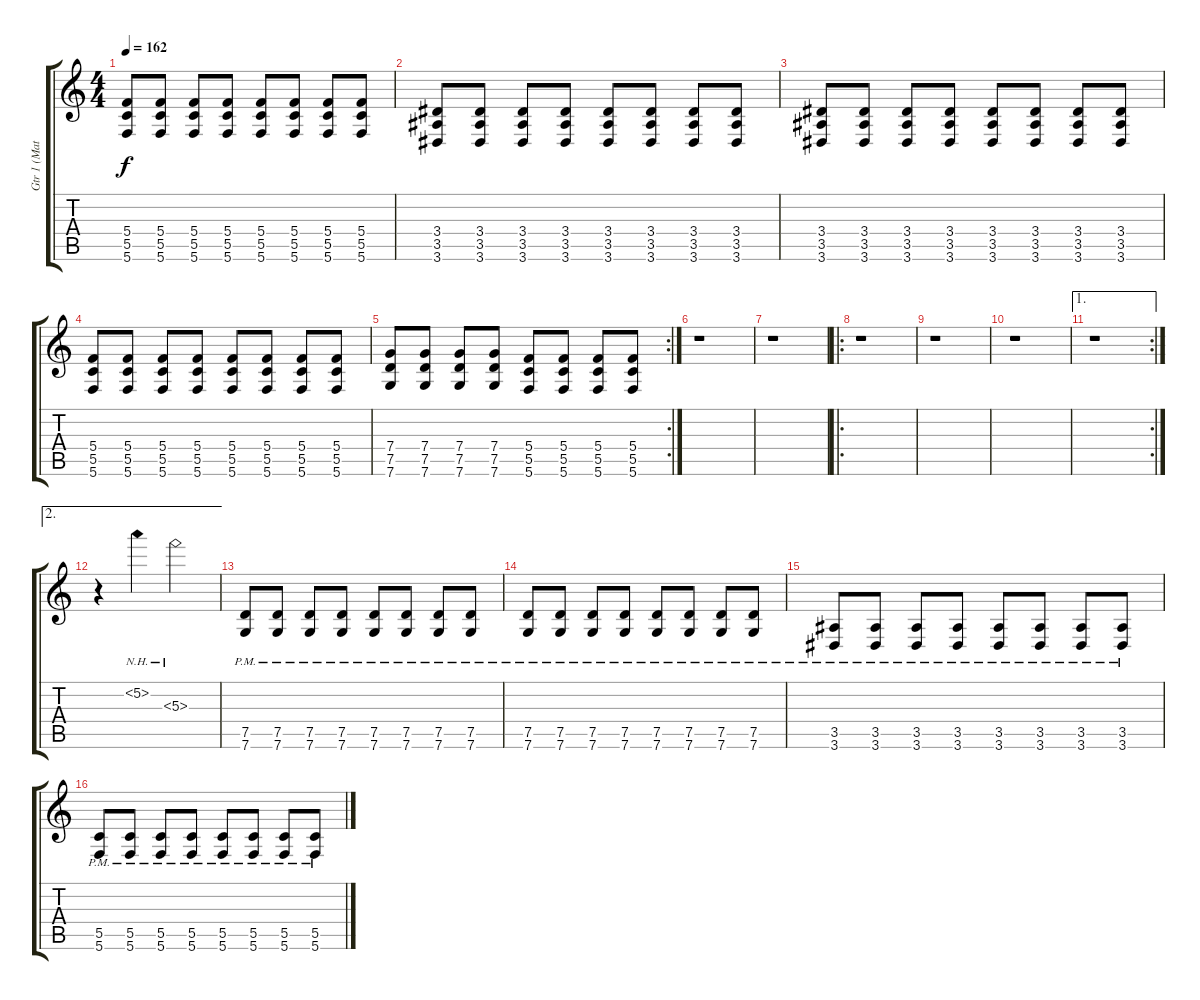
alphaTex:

\track ("Gtr 1 (Matthew Tuck)" "Gtr 1 (Mat") {instrument distortionguitar}
\staff {score tabs}
\tuning (D4 A3 F3 C3 G2 C2) {hide}
\ts (4 4)
\tempo 162
\clef g2
\ks c
(5.4 5.5 5.6).8{dy f} (5.4 5.5 5.6).8 (5.4 5.5 5.6).8 (5.4 5.5 5.6).8 (5.4 5.5 5.6).8 (5.4 5.5 5.6).8 (5.4 5.5 5.6).8 (5.4 5.5 5.6).8 |
(3.4 3.5 3.6).8 (3.4 3.5 3.6).8 (3.4 3.5 3.6).8 (3.4 3.5 3.6).8 (3.4 3.5 3.6).8 (3.4 3.5 3.6).8 (3.4 3.5 3.6).8 (3.4 3.5 3.6).8 |
(3.4 3.5 3.6).8 (3.4 3.5 3.6).8 (3.4 3.5 3.6).8 (3.4 3.5 3.6).8 (3.4 3.5 3.6).8 (3.4 3.5 3.6).8 (3.4 3.5 3.6).8 (3.4 3.5 3.6).8 |
(5.4 5.5 5.6).8 (5.4 5.5 5.6).8 (5.4 5.5 5.6).8 (5.4 5.5 5.6).8 (5.4 5.5 5.6).8 (5.4 5.5 5.6).8 (5.4 5.5 5.6).8 (5.4 5.5 5.6).8 |
\rc 2
(7.4 7.5 7.6).8 (7.4 7.5 7.6).8 (7.4 7.5 7.6).8 (7.4 7.5 7.6).8 (5.4 5.5 5.6).8 (5.4 5.5 5.6).8 (5.4 5.5 5.6).8 (5.4 5.5 5.6).8 |
r.1 |
r.1 |
\ro
r.1 |
r.1 |
r.1 |
\ae 1
\rc 2
r.1 |
\ae 2
r.4 5.2{nh}.4 5.3{nh}.2 |
(7.5{pm} 7.6{pm}).8 (7.5{pm} 7.6{pm}).8 (7.5{pm} 7.6{pm}).8 (7.5{pm} 7.6{pm}).8 (7.5{pm} 7.6{pm}).8 (7.5{pm} 7.6{pm}).8 (7.5{pm} 7.6{pm}).8 (7.5{pm} 7.6{pm}).8 |
(7.5{pm} 7.6{pm}).8 (7.5{pm} 7.6{pm}).8 (7.5{pm} 7.6{pm}).8 (7.5{pm} 7.6{pm}).8 (7.5{pm} 7.6{pm}).8 (7.5{pm} 7.6{pm}).8 (7.5{pm} 7.6{pm}).8 (7.5{pm} 7.6{pm}).8 |
(3.5{pm} 3.6{pm}).8 (3.5{pm} 3.6{pm}).8 (3.5{pm} 3.6{pm}).8 (3.5{pm} 3.6{pm}).8 (3.5{pm} 3.6{pm}).8 (3.5{pm} 3.6{pm}).8 (3.5{pm} 3.6{pm}).8 (3.5{pm} 3.6{pm}).8 |
(5.5{pm} 5.6{pm}).8 (5.5{pm} 5.6{pm}).8 (5.5{pm} 5.6{pm}).8 (5.5{pm} 5.6{pm}).8 (5.5{pm} 5.6{pm}).8 (5.5{pm} 5.6{pm}).8 (5.5{pm} 5.6{pm}).8 (5.5{pm} 5.6{pm}).8
